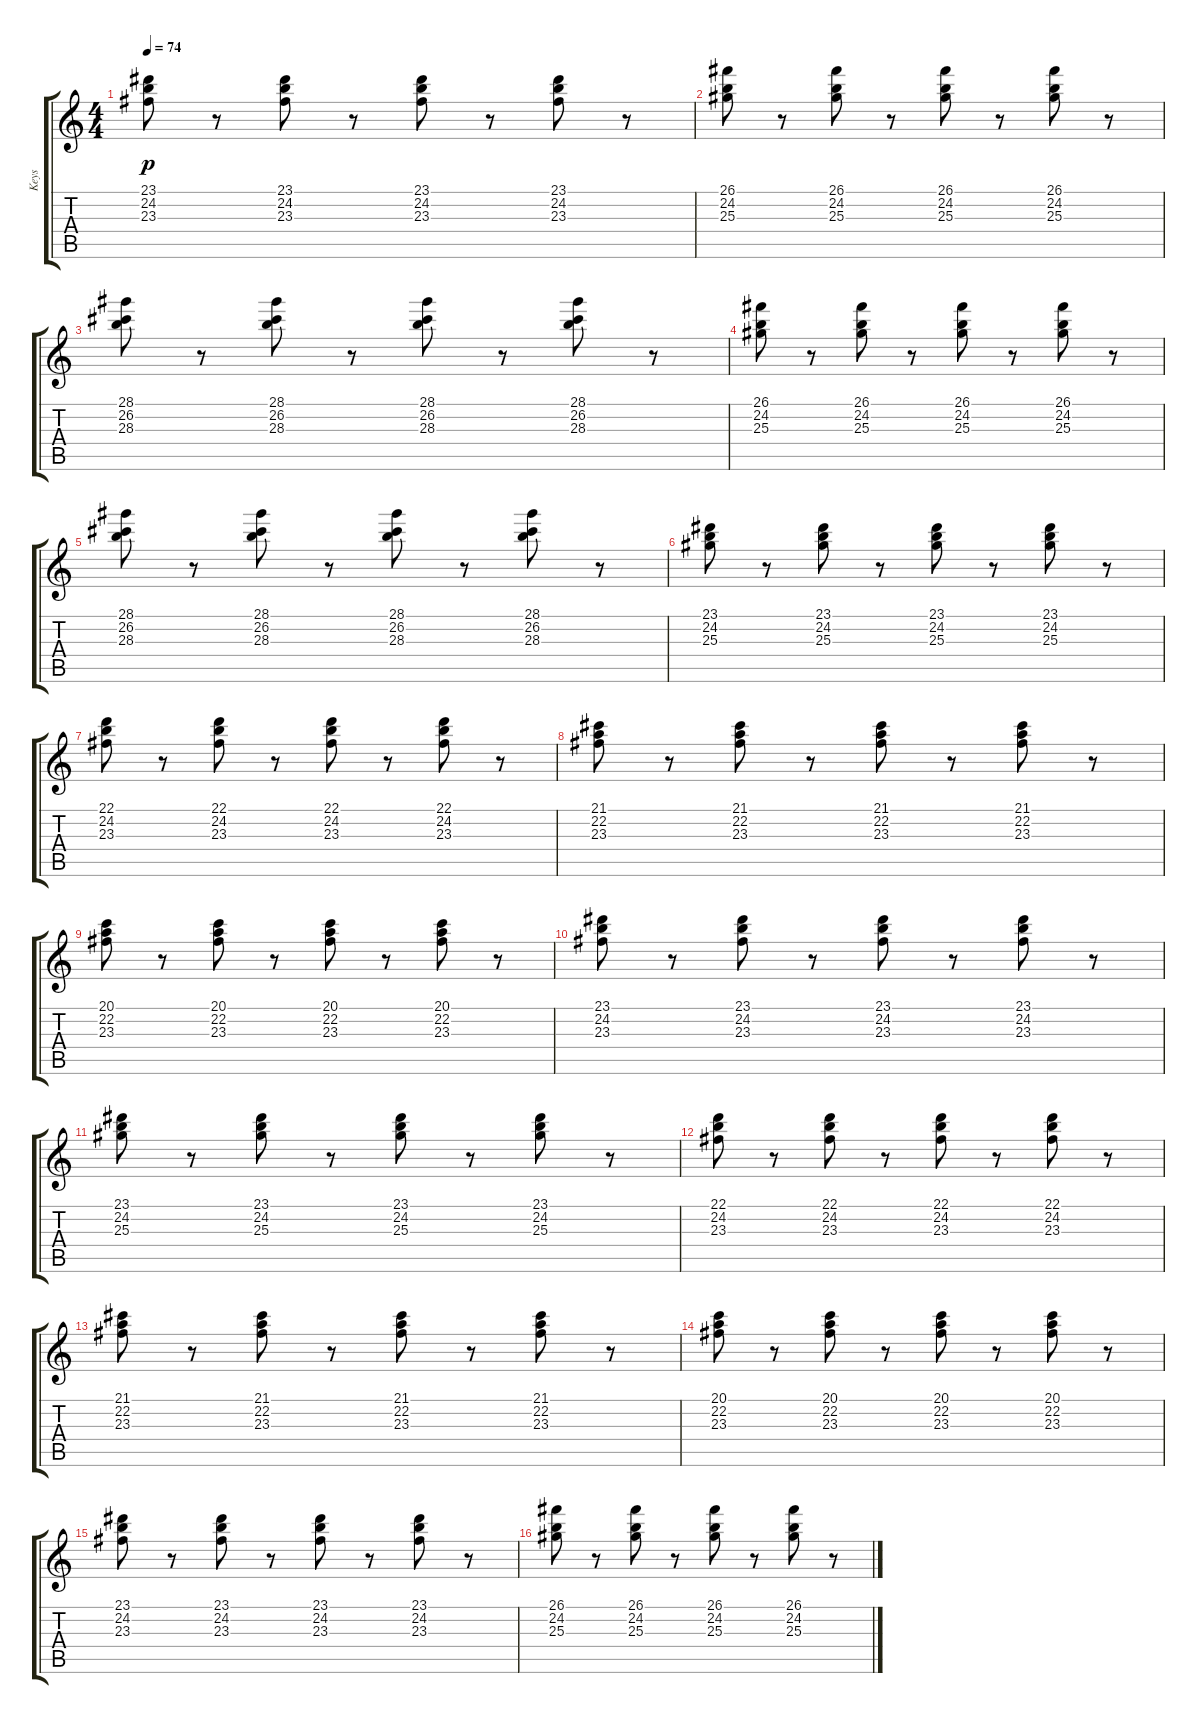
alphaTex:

\track ("Keys" "Keys") {instrument churchorgan}
\staff {score tabs}
\tuning (E4 B3 G3 D3 A2 E2) {hide}
\ts (4 4)
\tempo 74
\clef g2
\ks c
(23.1 24.2 23.3).8{dy p} r.8 (23.1 24.2 23.3).8 r.8 (23.1 24.2 23.3).8 r.8 (23.1 24.2 23.3).8 r.8 |
(26.1 24.2 25.3).8 r.8 (26.1 24.2 25.3).8 r.8 (26.1 24.2 25.3).8 r.8 (26.1 24.2 25.3).8 r.8 |
(28.1 26.2 28.3).8 r.8 (28.1 26.2 28.3).8 r.8 (28.1 26.2 28.3).8 r.8 (28.1 26.2 28.3).8 r.8 |
(26.1 24.2 25.3).8 r.8 (26.1 24.2 25.3).8 r.8 (26.1 24.2 25.3).8 r.8 (26.1 24.2 25.3).8 r.8 |
(28.1 26.2 28.3).8 r.8 (28.1 26.2 28.3).8 r.8 (28.1 26.2 28.3).8 r.8 (28.1 26.2 28.3).8 r.8 |
(23.1 24.2 25.3).8 r.8 (23.1 24.2 25.3).8 r.8 (23.1 24.2 25.3).8 r.8 (23.1 24.2 25.3).8 r.8 |
(22.1 24.2 23.3).8 r.8 (22.1 24.2 23.3).8 r.8 (22.1 24.2 23.3).8 r.8 (22.1 24.2 23.3).8 r.8 |
(21.1 22.2 23.3).8 r.8 (21.1 22.2 23.3).8 r.8 (21.1 22.2 23.3).8 r.8 (21.1 22.2 23.3).8 r.8 |
(20.1 22.2 23.3).8 r.8 (20.1 22.2 23.3).8 r.8 (20.1 22.2 23.3).8 r.8 (20.1 22.2 23.3).8 r.8 |
(23.1 24.2 23.3).8 r.8 (23.1 24.2 23.3).8 r.8 (23.1 24.2 23.3).8 r.8 (23.1 24.2 23.3).8 r.8 |
(23.1 24.2 25.3).8 r.8 (23.1 24.2 25.3).8 r.8 (23.1 24.2 25.3).8 r.8 (23.1 24.2 25.3).8 r.8 |
(22.1 24.2 23.3).8 r.8 (22.1 24.2 23.3).8 r.8 (22.1 24.2 23.3).8 r.8 (22.1 24.2 23.3).8 r.8 |
(21.1 22.2 23.3).8 r.8 (21.1 22.2 23.3).8 r.8 (21.1 22.2 23.3).8 r.8 (21.1 22.2 23.3).8 r.8 |
(20.1 22.2 23.3).8 r.8 (20.1 22.2 23.3).8 r.8 (20.1 22.2 23.3).8 r.8 (20.1 22.2 23.3).8 r.8 |
(23.1 24.2 23.3).8 r.8 (23.1 24.2 23.3).8 r.8 (23.1 24.2 23.3).8 r.8 (23.1 24.2 23.3).8 r.8 |
(26.1 24.2 25.3).8 r.8 (26.1 24.2 25.3).8 r.8 (26.1 24.2 25.3).8 r.8 (26.1 24.2 25.3).8 r.8
